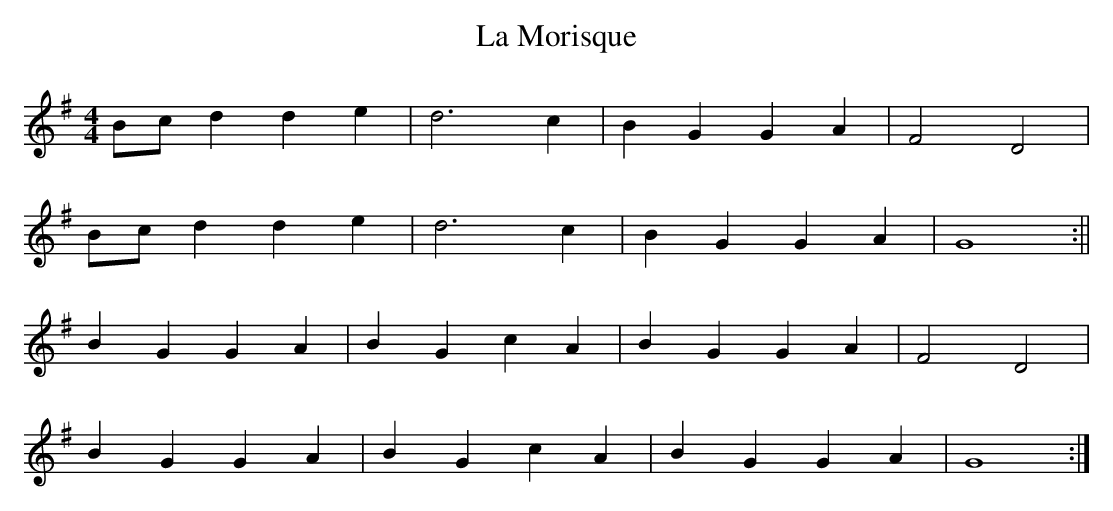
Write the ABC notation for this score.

X:1
T:La Morisque
M:4/4
L:1/4
K:G
B/2c/2 dde|d3 c|B GGA|F2 D2|
B/2c/2 dde|d3c|B GGA|G4:||
BGGA|BGcA|BGGA|F2D2|
BGGA|BGcA|BGGA|G4:|
